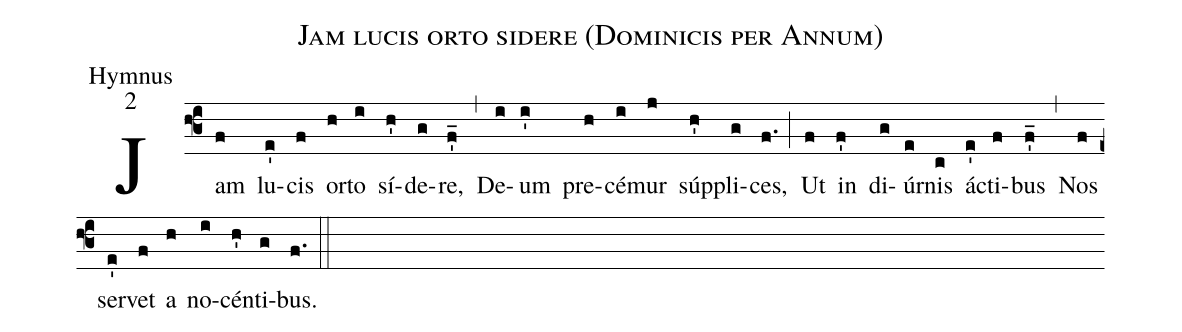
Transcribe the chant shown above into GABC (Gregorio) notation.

name:Jam lucis orto sidere (Dominicis per Annum);
office-part:Hymnus;
mode:2;
%%
(f3) Jam(f) lu(e')cis(f) or(h)to(i) sí(h')de(g)re,(f_') (,)
De(i)um(i') pre(h)cé(i)mur(j) súp(h')pli(g)ces,(f.) (;)
Ut(f) in(f') di(g)úr(e)nis(c) ác(e')ti(f)bus(f_') (,)
Nos(f) ser(e')vet(f) a(h) no(i)cén(h')ti(g)bus.(f.) (::)
